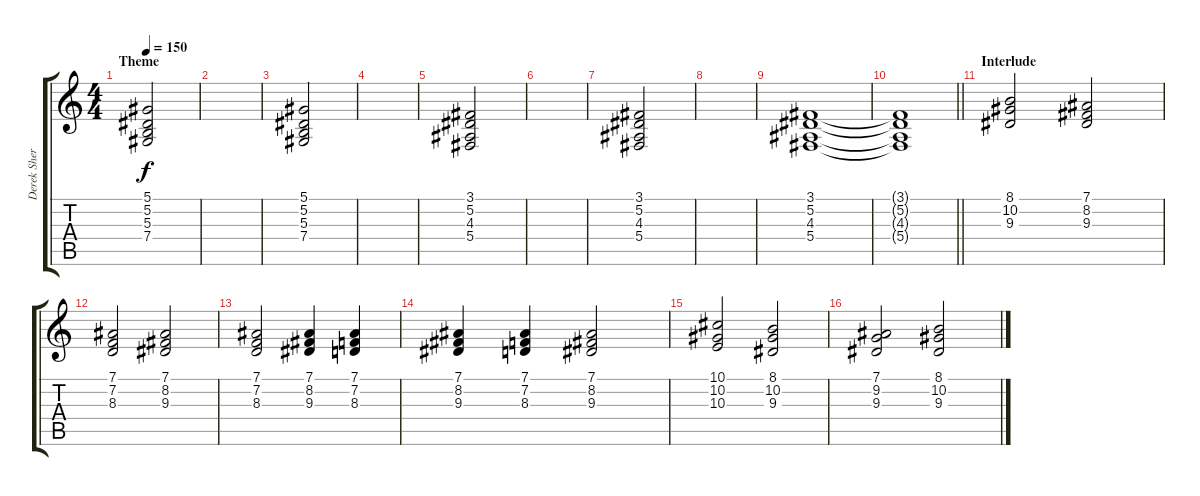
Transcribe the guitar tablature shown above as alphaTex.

\track ("Derek Sherinian" "Derek Sher") {instrument choiraahs}
\staff {score tabs}
\tuning (Eb4 Bb3 Gb3 Db3 Ab2 Eb2) {hide}
\ts (4 4)
\section ("" "Theme")
\tempo 150
\clef g2
\ks c
(5.1 5.2 5.3 7.4).2{dy f} |
|
(5.1 5.2 5.3 7.4).2 |
|
(3.1 5.2 4.3 5.4).2 |
|
(3.1 5.2 4.3 5.4).2 |
|
(3.1 5.2 4.3 5.4).1 |
\barLineRight lightlight
(3.1{t} 5.2{t} 4.3{t} 5.4{t}).1 |
\section ("" "Interlude")
(8.1 10.2 9.3).2 (7.1 8.2 9.3).2 |
(7.1 7.2 8.3).2 (7.1 8.2 9.3).2 |
(7.1 7.2 8.3).2 (7.1 8.2 9.3).4 (7.1 7.2 8.3).4 |
(7.1 8.2 9.3).4 (7.1 7.2 8.3).4 (7.1 8.2 9.3).2 |
(10.1 10.2 10.3).2 (8.1 10.2 9.3).2 |
(7.1 9.2 9.3).2 (8.1 10.2 9.3).2
